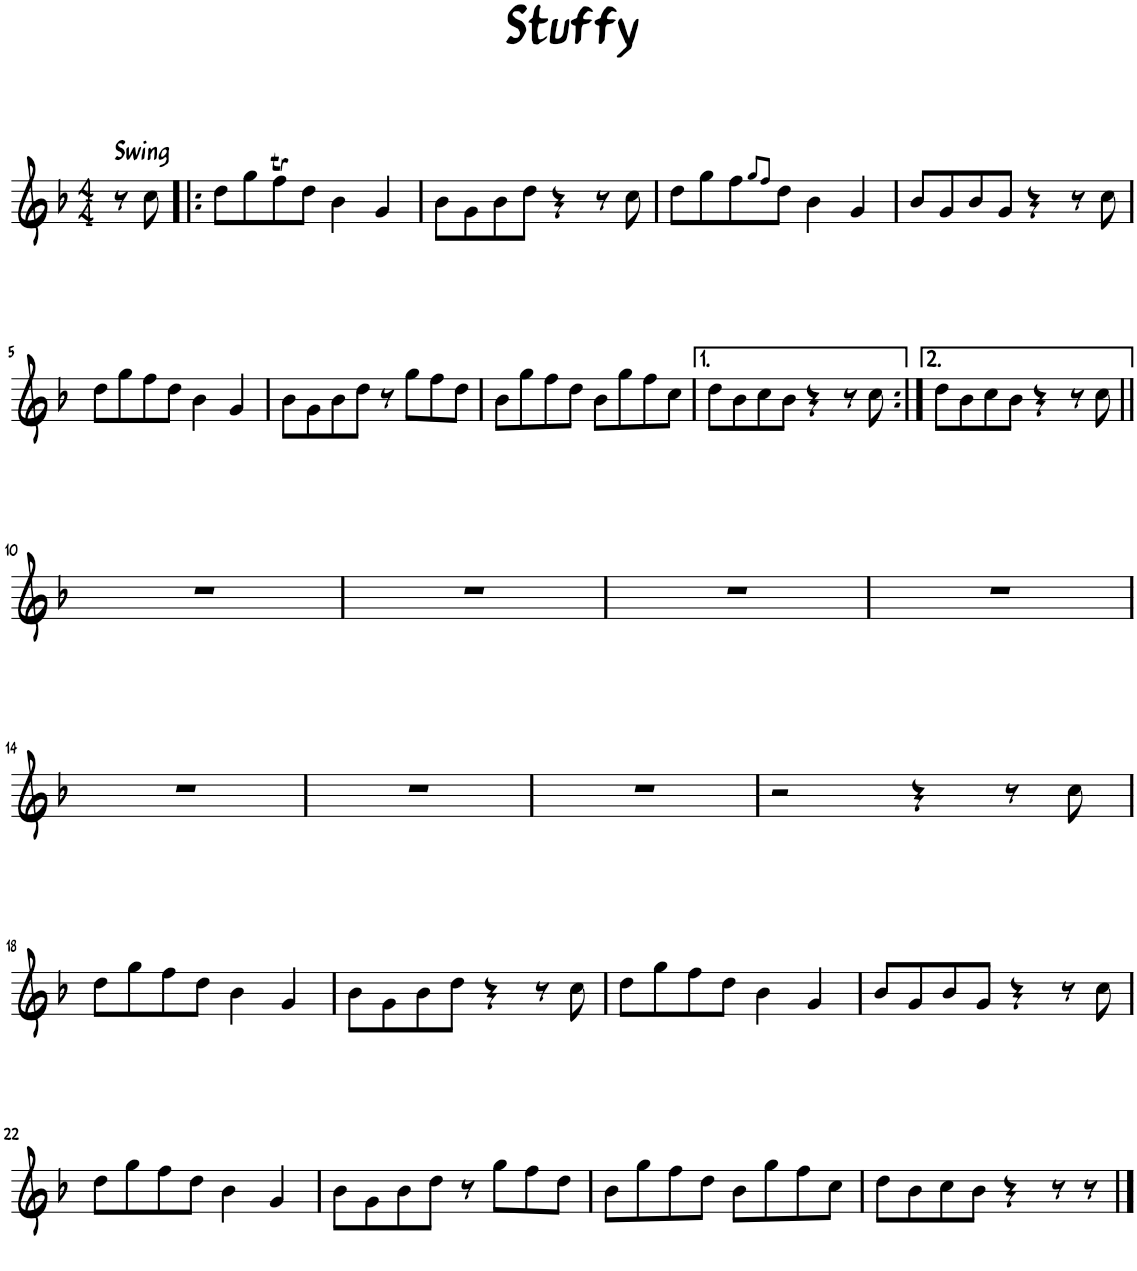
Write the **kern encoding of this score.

**kern
*part1
*staff1
*I"Baritone Saxophone
*I'Bar. Sax.
*clefG2
*Trd12c21
*k[b-]
*M4/4
=
!LO:TX:a:t=Swing
8r
8cc\
=1!|:
8dd\L
8gg\
8ffT\
8dd\J
4b-\
4g/
=2
8b-\L
8g\
8b-\
8dd\J
4r
8r
8cc\
=3
8dd\L
8gg\
8ff\
8qgg/L
8qff/J
8dd\J
4b-\
4g/
=4
8b-/L
8g/
8b-/
8g/J
4r
8r
8cc\
!!LO:LB:g=z
=5
8dd\L
8gg\
8ff\
8dd\J
4b-\
4g/
=6
8b-\L
8g\
8b-\
8dd\J
8r
8gg\L
8ff\
8dd\J
=7
8b-\L
8gg\
8ff\
8dd\J
8b-\L
8gg\
8ff\
8cc\J
=8
8dd\L
8b-\
8cc\
8b-\J
4r
8r
8cc\
=9:|!
8dd\L
8b-\
8cc\
8b-\J
4r
8r
8cc\
!!LO:LB:g=z
=10||
1r
=11
1r
=12
1r
=13
1r
!!LO:LB:g=z
=14
1r
=15
1r
=16
1r
=17
2r
4r
8r
8cc\
!!LO:LB:g=z
=18
8dd\L
8gg\
8ff\
8dd\J
4b-\
4g/
=19
8b-\L
8g\
8b-\
8dd\J
4r
8r
8cc\
=20
8dd\L
8gg\
8ff\
8dd\J
4b-\
4g/
=21
8b-/L
8g/
8b-/
8g/J
4r
8r
8cc\
!!LO:LB:g=z
=22
8dd\L
8gg\
8ff\
8dd\J
4b-\
4g/
=23
8b-\L
8g\
8b-\
8dd\J
8r
8gg\L
8ff\
8dd\J
=24
8b-\L
8gg\
8ff\
8dd\J
8b-\L
8gg\
8ff\
8cc\J
=25
8dd\L
8b-\
8cc\
8b-\J
4r
8r
8r
==
*-
